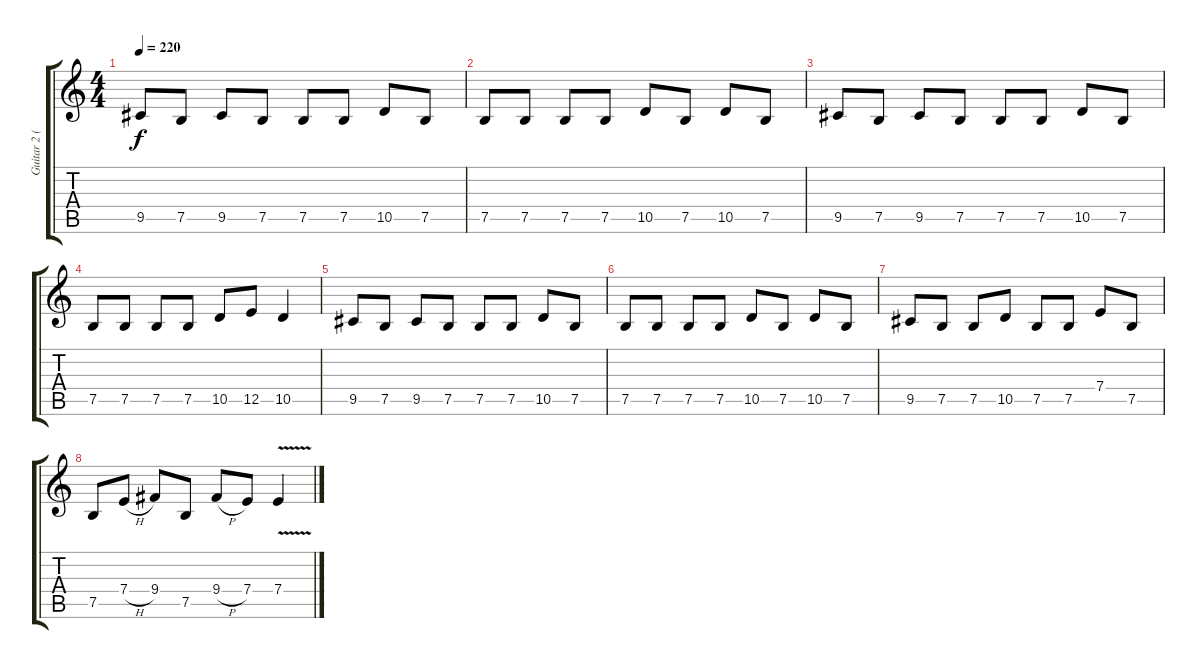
\track ("Guitar 2 (Peter Goemaere)" "Guitar 2 (") {instrument distortionguitar}
\staff {score tabs}
\tuning (B3 Gb3 D3 A2 E2 B1) {hide}
\ts (4 4)
\tempo 220
\clef g2
\ks c
9.5.8{dy f} 7.5.8 9.5.8 7.5.8 7.5.8 7.5.8 10.5.8 7.5.8 |
7.5.8 7.5.8 7.5.8 7.5.8 10.5.8 7.5.8 10.5.8 7.5.8 |
9.5.8 7.5.8 9.5.8 7.5.8 7.5.8 7.5.8 10.5.8 7.5.8 |
7.5.8 7.5.8 7.5.8 7.5.8 10.5.8 12.5.8 10.5.4 |
9.5.8 7.5.8 9.5.8 7.5.8 7.5.8 7.5.8 10.5.8 7.5.8 |
7.5.8 7.5.8 7.5.8 7.5.8 10.5.8 7.5.8 10.5.8 7.5.8 |
9.5.8 7.5.8 7.5.8 10.5.8 7.5.8 7.5.8 7.4.8 7.5.8 |
7.5.8 7.4{h}.8 9.4.8 7.5.8 9.4{h}.8 7.4.8 7.4{v}.4
